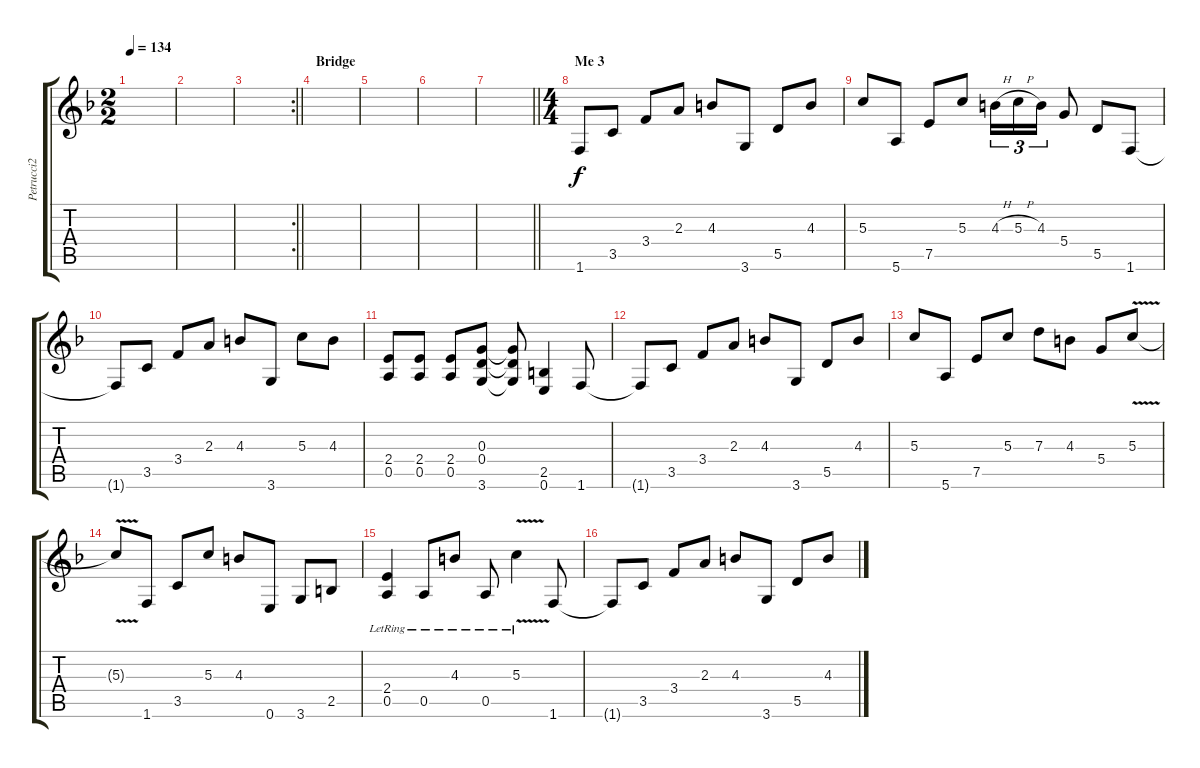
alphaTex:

\track ("Petrucci2" "Petrucci2") {instrument distortionguitar}
\staff {score tabs}
\tuning (E4 B3 G3 D3 A2 E2) {hide}
\ts (2 2)
\tempo 134
\clef g2
\ks f
|
|
\rc 2
\barLineRight lightlight
|
\section ("" "Bridge")
|
|
|
\barLineRight lightlight
|
\ts (4 4)
\section ("" "Me 3")
1.6.8 3.5.8 3.4.8 2.3.8 4.3.8 3.6.8 5.5.8 4.3.8 |
5.3.8 5.6.8 7.5.8 5.3.8 4.3{h}.16{tu (3 2)} 5.3{h}.16{tu (3 2)} 4.3.16{tu (3 2)} 5.4.8 5.5.8 1.6.8 |
1.6{t}.8 3.5.8 3.4.8 2.3.8 4.3.8 3.6.8 5.3.8 4.3.8 |
(2.4 0.5).8 (2.4 0.5).8 (2.4 0.5).8 (0.3 0.4 3.6).8 (0.3{t} 0.4{t} 3.6{t}).8 (2.5 0.6).4 1.6.8 |
1.6{t}.8 3.5.8 3.4.8 2.3.8 4.3.8 3.6.8 5.5.8 4.3.8 |
5.3.8 5.6.8 7.5.8 5.3.8 7.3.8 4.3.8 5.4.8 5.3{v}.8 |
5.3{t}.8 1.6.8 3.5.8 5.3.8 4.3.8 0.6.8 3.6.8 2.5.8 |
(2.4{lr} 0.5{lr}).4 0.5{lr}.8 4.3{lr}.8 0.5{lr}.8 5.3{v lr}.4 1.6.8 |
1.6{t}.8 3.5.8 3.4.8 2.3.8 4.3.8 3.6.8 5.5.8 4.3.8
